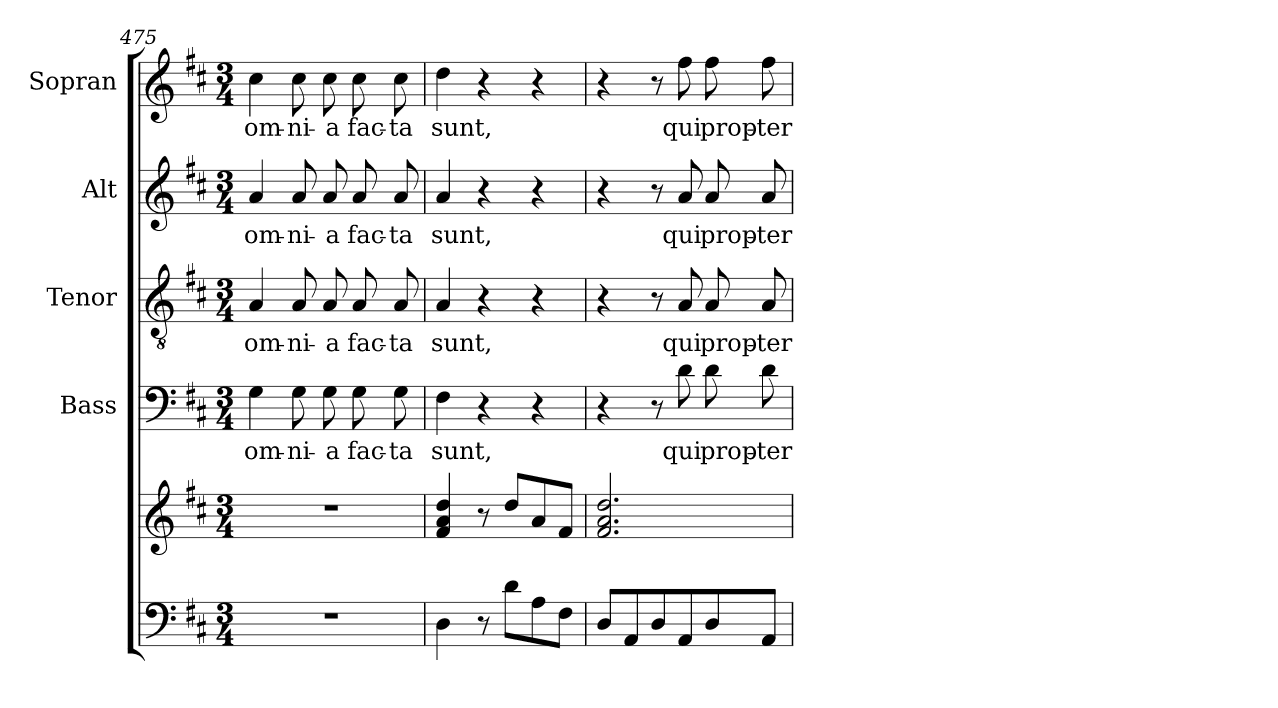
**kern	**kern	**kern	**text	**kern	**text	**kern	**text	**kern	**text
*part5	*part5	*part4	*part4	*part3	*part3	*part2	*part2	*part1	*part1
*staff6	*staff5	*staff4	*staff4	*staff3	*staff3	*staff2	*staff2	*staff1	*staff1
*	*	*I"Bass	*	*I"Tenor	*	*I"Alt	*	*I"Sopran	*
*	*	*I'B.	*	*I'T.	*	*I'A.	*	*I'S.	*
*clefF4	*clefG2	*clefF4	*	*clefGv2	*	*clefG2	*	*clefG2	*
*k[f#c#]	*k[f#c#]	*k[f#c#]	*	*k[f#c#]	*	*k[f#c#]	*	*k[f#c#]	*
*D:	*D:	*D:	*	*D:	*	*D:	*	*D:	*
*M3/4	*M3/4	*M3/4	*	*M3/4	*	*M3/4	*	*M3/4	*
=475	=475	=475	=475	=475	=475	=475	=475	=475	=475
!	!	!	!LO:LY:b	!	!LO:LY:b	!	!LO:LY:b	!	!LO:LY:b
2.r	2.r	4G\	om-	4A/	om-	4a/	om-	4cc#\	om-
!	!	!	!LO:LY:b	!	!LO:LY:b	!	!LO:LY:b	!	!LO:LY:b
.	.	8G\	-ni-	8A/	-ni-	8a/	-ni-	8cc#\	-ni-
!	!	!	!LO:LY:b	!	!LO:LY:b	!	!LO:LY:b	!	!LO:LY:b
.	.	8G\	-a	8A/	-a	8a/	-a	8cc#\	-a
!	!	!	!LO:LY:b	!	!LO:LY:b	!	!LO:LY:b	!	!LO:LY:b
.	.	8G\	fac-	8A/	fac-	8a/	fac-	8cc#\	fac-
!	!	!	!LO:LY:b	!	!LO:LY:b	!	!LO:LY:b	!	!LO:LY:b
.	.	8G\	-ta	8A/	-ta	8a/	-ta	8cc#\	-ta
!!LO:PB:g=z
=476	=476	=476	=476	=476	=476	=476	=476	=476	=476
!	!	!	!LO:LY:b	!	!LO:LY:b	!	!LO:LY:b	!	!LO:LY:b
4D\	4f#/ 4a/ 4dd/	4F#\	sunt,	4A/	sunt,	4a/	sunt,	4dd\	sunt,
8r	8r	4r	.	4r	.	4r	.	4r	.
8d\L	8dd/L	.	.	.	.	.	.	.	.
8A\	8a/	4r	.	4r	.	4r	.	4r	.
8F#\J	8f#/J	.	.	.	.	.	.	.	.
=477	=477	=477	=477	=477	=477	=477	=477	=477	=477
8D/L	2.f#/ 2.a/ 2.dd/	4r	.	4r	.	4r	.	4r	.
8AA/	.	.	.	.	.	.	.	.	.
8D/	.	8r	.	8r	.	8r	.	8r	.
!	!	!	!LO:LY:b	!	!LO:LY:b	!	!LO:LY:b	!	!LO:LY:b
8AA/	.	8d\	qui	8A/	qui	8a/	qui	8ff#\	qui
!	!	!	!LO:LY:b	!	!LO:LY:b	!	!LO:LY:b	!	!LO:LY:b
8D/	.	8d\	prop-	8A/	prop-	8a/	prop-	8ff#\	prop-
!	!	!	!LO:LY:b	!	!LO:LY:b	!	!LO:LY:b	!	!LO:LY:b
8AA/J	.	8d\	-ter	8A/	-ter	8a/	-ter	8ff#\	-ter
=	=	=	=	=	=	=	=	=	=
*-	*-	*-	*-	*-	*-	*-	*-	*-	*-
